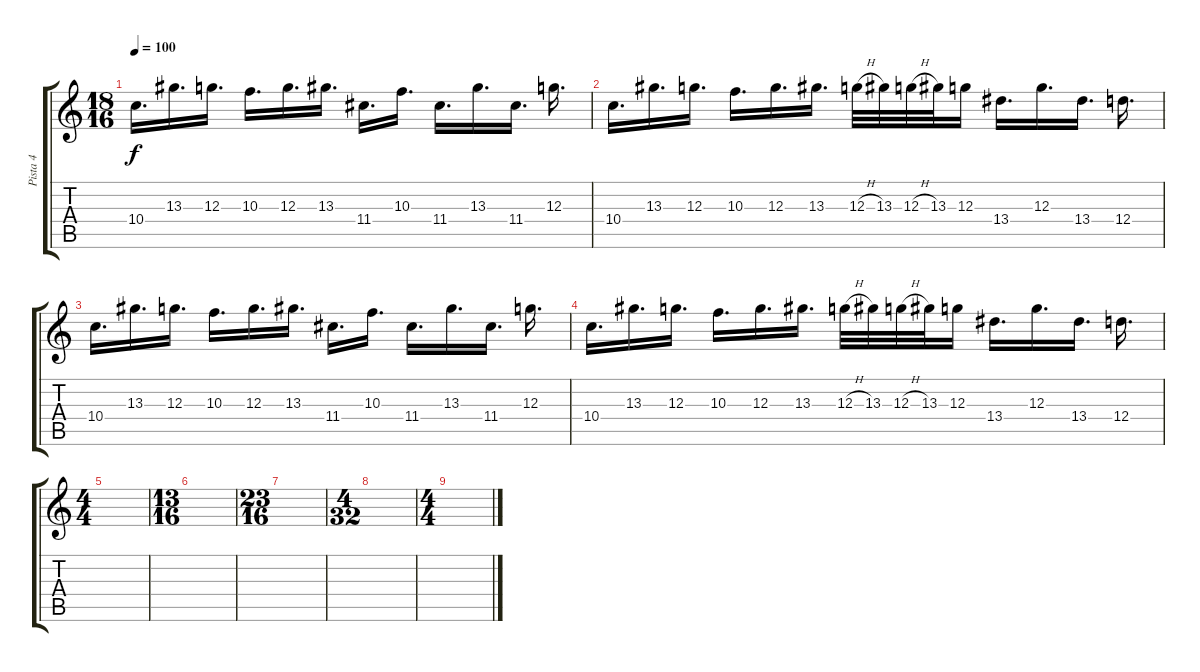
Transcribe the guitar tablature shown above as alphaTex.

\track ("Pista 4" "Pista 4") {instrument distortionguitar}
\staff {score tabs}
\tuning (E4 B3 G3 D3 A2 E2) {hide}
\ts (18 16)
\tempo 100
\clef g2
\ks c
10.4.16{d dy f} 13.3.16{d} 12.3.16{d} 10.3.16{d} 12.3.16{d} 13.3.16{d} 11.4.16{d} 10.3.16{d} 11.4.16{d} 13.3.16{d} 11.4.16{d} 12.3.16{d} |
10.4.16{d} 13.3.16{d} 12.3.16{d} 10.3.16{d} 12.3.16{d} 13.3.16{d} 12.3{h}.32 13.3.32 12.3{h}.32 13.3.32 12.3.16 13.4.16{d} 12.3.16{d} 13.4.16{d} 12.4.16{d} |
10.4.16{d} 13.3.16{d} 12.3.16{d} 10.3.16{d} 12.3.16{d} 13.3.16{d} 11.4.16{d} 10.3.16{d} 11.4.16{d} 13.3.16{d} 11.4.16{d} 12.3.16{d} |
10.4.16{d} 13.3.16{d} 12.3.16{d} 10.3.16{d} 12.3.16{d} 13.3.16{d} 12.3{h}.32 13.3.32 12.3{h}.32 13.3.32 12.3.16 13.4.16{d} 12.3.16{d} 13.4.16{d} 12.4.16{d} |
\ts (4 4)
|
\ts (13 16)
|
\ts (23 16)
|
\ts (4 32)
|
\ts (4 4)
